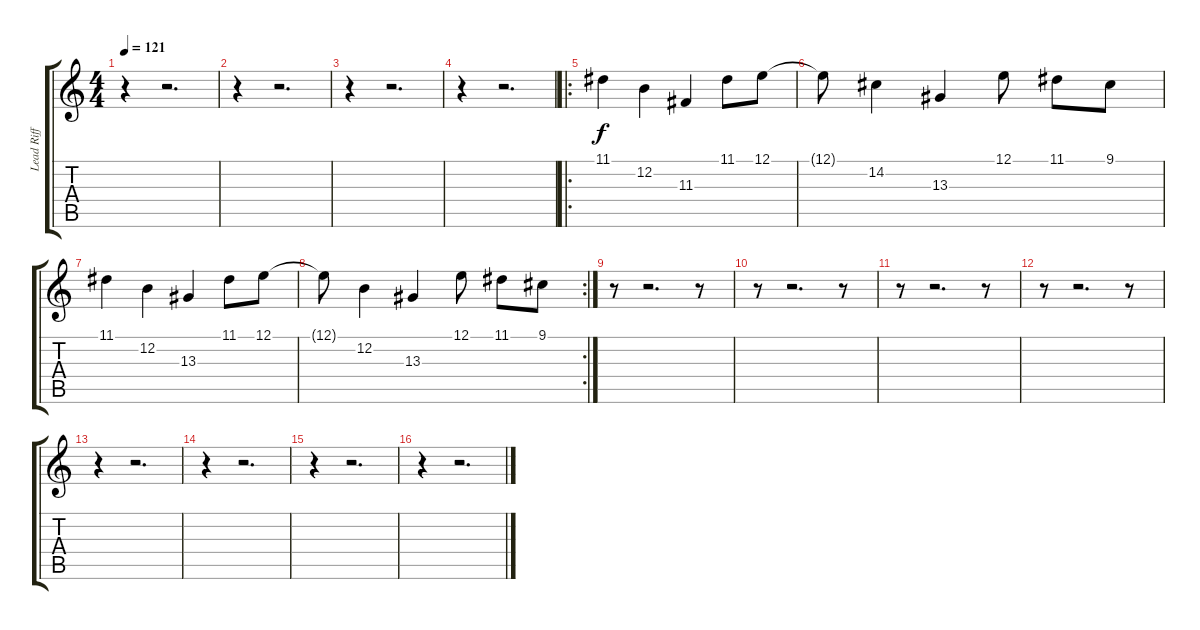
\track ("Lead Riff Accompany" "Lead Riff ") {instrument acousticgrandpiano}
\staff {score tabs}
\tuning (E4 B3 G3 D3 A2 E2) {hide}
\ts (4 4)
\tempo 121
\clef g2
\ks c
r.4{dy f instrument acousticgrandpiano} r.2{d} |
r.4 r.2{d} |
r.4 r.2{d} |
r.4 r.2{d} |
\ro
11.1.4 12.2.4 11.3.4 11.1.8 12.1.8 |
12.1{t}.8 14.2.4 13.3.4 12.1.8 11.1.8 9.1.8 |
11.1.4 12.2.4 13.3.4 11.1.8 12.1.8 |
\rc 2
12.1{t}.8 12.2.4 13.3.4 12.1.8 11.1.8 9.1.8 |
r.8 r.2{d} r.8 |
r.8 r.2{d} r.8 |
r.8 r.2{d} r.8 |
r.8 r.2{d} r.8 |
r.4 r.2{d} |
r.4 r.2{d} |
r.4 r.2{d} |
r.4 r.2{d}
